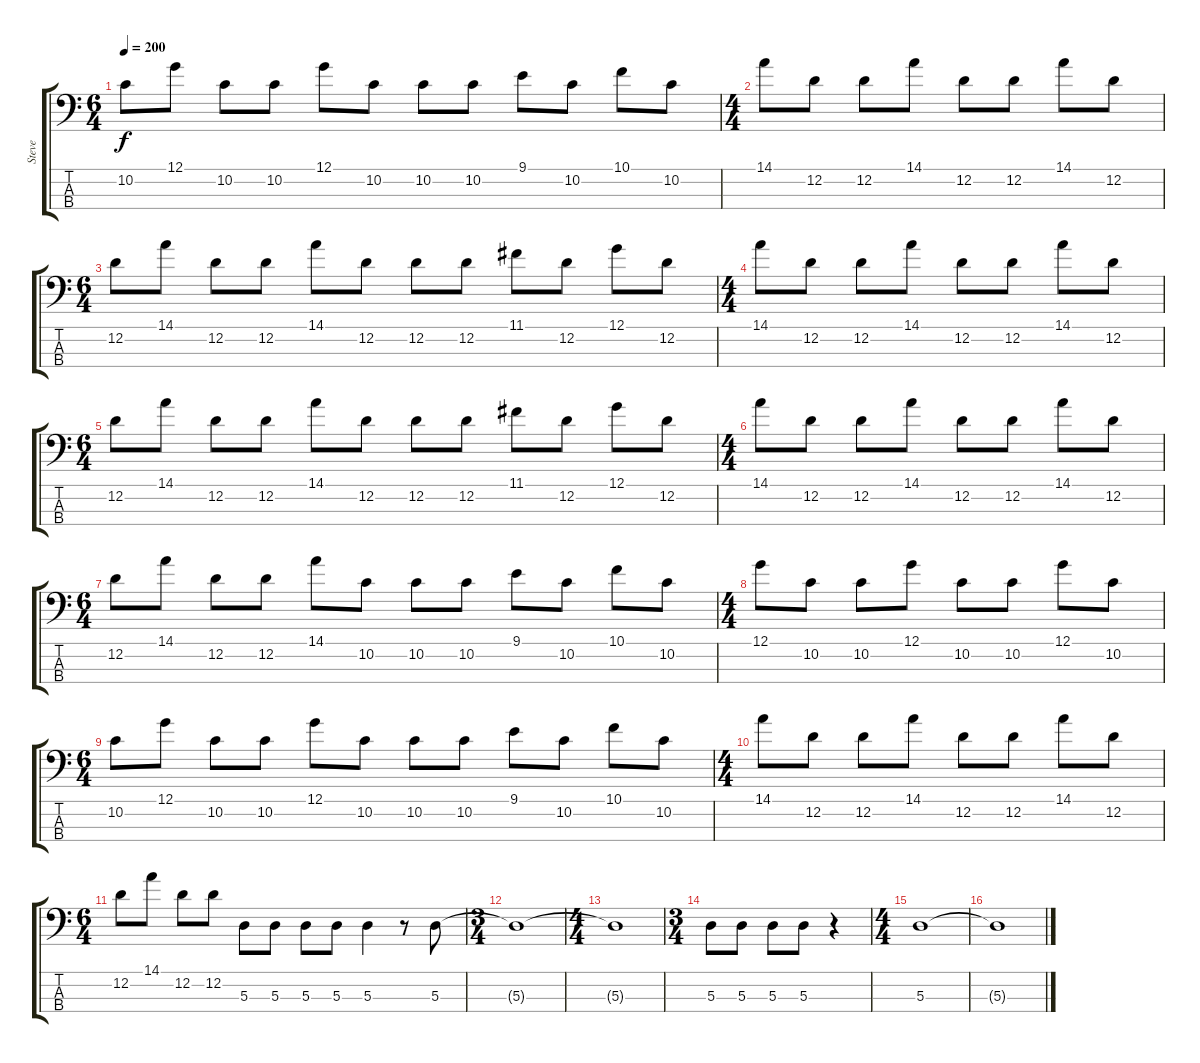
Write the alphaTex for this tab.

\track ("Steve" "Steve") {instrument electricbassfinger}
\staff {score tabs}
\tuning (G2 D2 A1 E1) {hide}
\ts (6 4)
\tempo 200
\clef f4
\ks c
10.2.8{dy f} 12.1.8 10.2.8 10.2.8 12.1.8 10.2.8 10.2.8 10.2.8 9.1.8 10.2.8 10.1.8 10.2.8 |
\ts (4 4)
14.1.8 12.2.8 12.2.8 14.1.8 12.2.8 12.2.8 14.1.8 12.2.8 |
\ts (6 4)
12.2.8 14.1.8 12.2.8 12.2.8 14.1.8 12.2.8 12.2.8 12.2.8 11.1.8 12.2.8 12.1.8 12.2.8 |
\ts (4 4)
14.1.8 12.2.8 12.2.8 14.1.8 12.2.8 12.2.8 14.1.8 12.2.8 |
\ts (6 4)
12.2.8 14.1.8 12.2.8 12.2.8 14.1.8 12.2.8 12.2.8 12.2.8 11.1.8 12.2.8 12.1.8 12.2.8 |
\ts (4 4)
14.1.8 12.2.8 12.2.8 14.1.8 12.2.8 12.2.8 14.1.8 12.2.8 |
\ts (6 4)
12.2.8 14.1.8 12.2.8 12.2.8 14.1.8 10.2.8 10.2.8 10.2.8 9.1.8 10.2.8 10.1.8 10.2.8 |
\ts (4 4)
12.1.8 10.2.8 10.2.8 12.1.8 10.2.8 10.2.8 12.1.8 10.2.8 |
\ts (6 4)
10.2.8 12.1.8 10.2.8 10.2.8 12.1.8 10.2.8 10.2.8 10.2.8 9.1.8 10.2.8 10.1.8 10.2.8 |
\ts (4 4)
14.1.8 12.2.8 12.2.8 14.1.8 12.2.8 12.2.8 14.1.8 12.2.8 |
\ts (6 4)
12.2.8 14.1.8 12.2.8 12.2.8 5.3.8 5.3.8 5.3.8 5.3.8 5.3.4 r.8 5.3.8 |
\ts (3 4)
5.3{t}.1 |
\ts (4 4)
5.3{t}.1 |
\ts (3 4)
5.3.8 5.3.8 5.3.8 5.3.8 r.4 |
\ts (4 4)
5.3.1 |
5.3{t}.1
